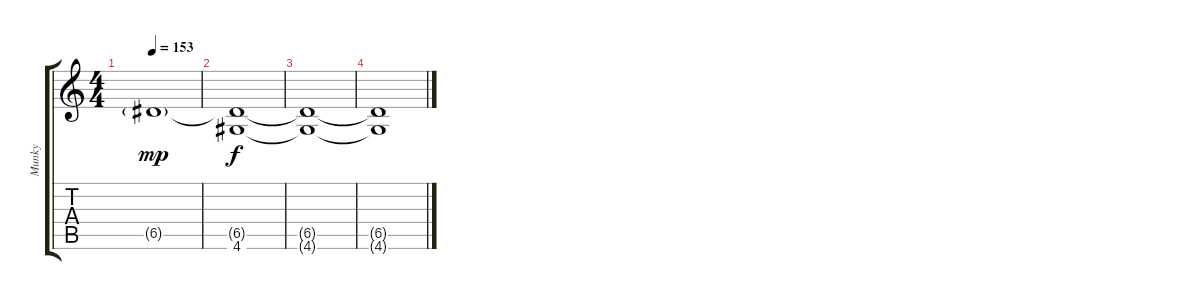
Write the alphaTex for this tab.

\track ("Munky" "Munky") {instrument electricguitarmuted}
\staff {score tabs}
\tuning (E4 Db4 A3 E3 A2 E2) {hide}
\ts (4 4)
\tempo 153
\clef g2
\ks c
6.5{g}.1{dy mp volume 4} |
(6.5{t} 4.6{t}).1{dy f} |
(6.5{t} 4.6{t}).1 |
(6.5{t} 4.6{t}).1
